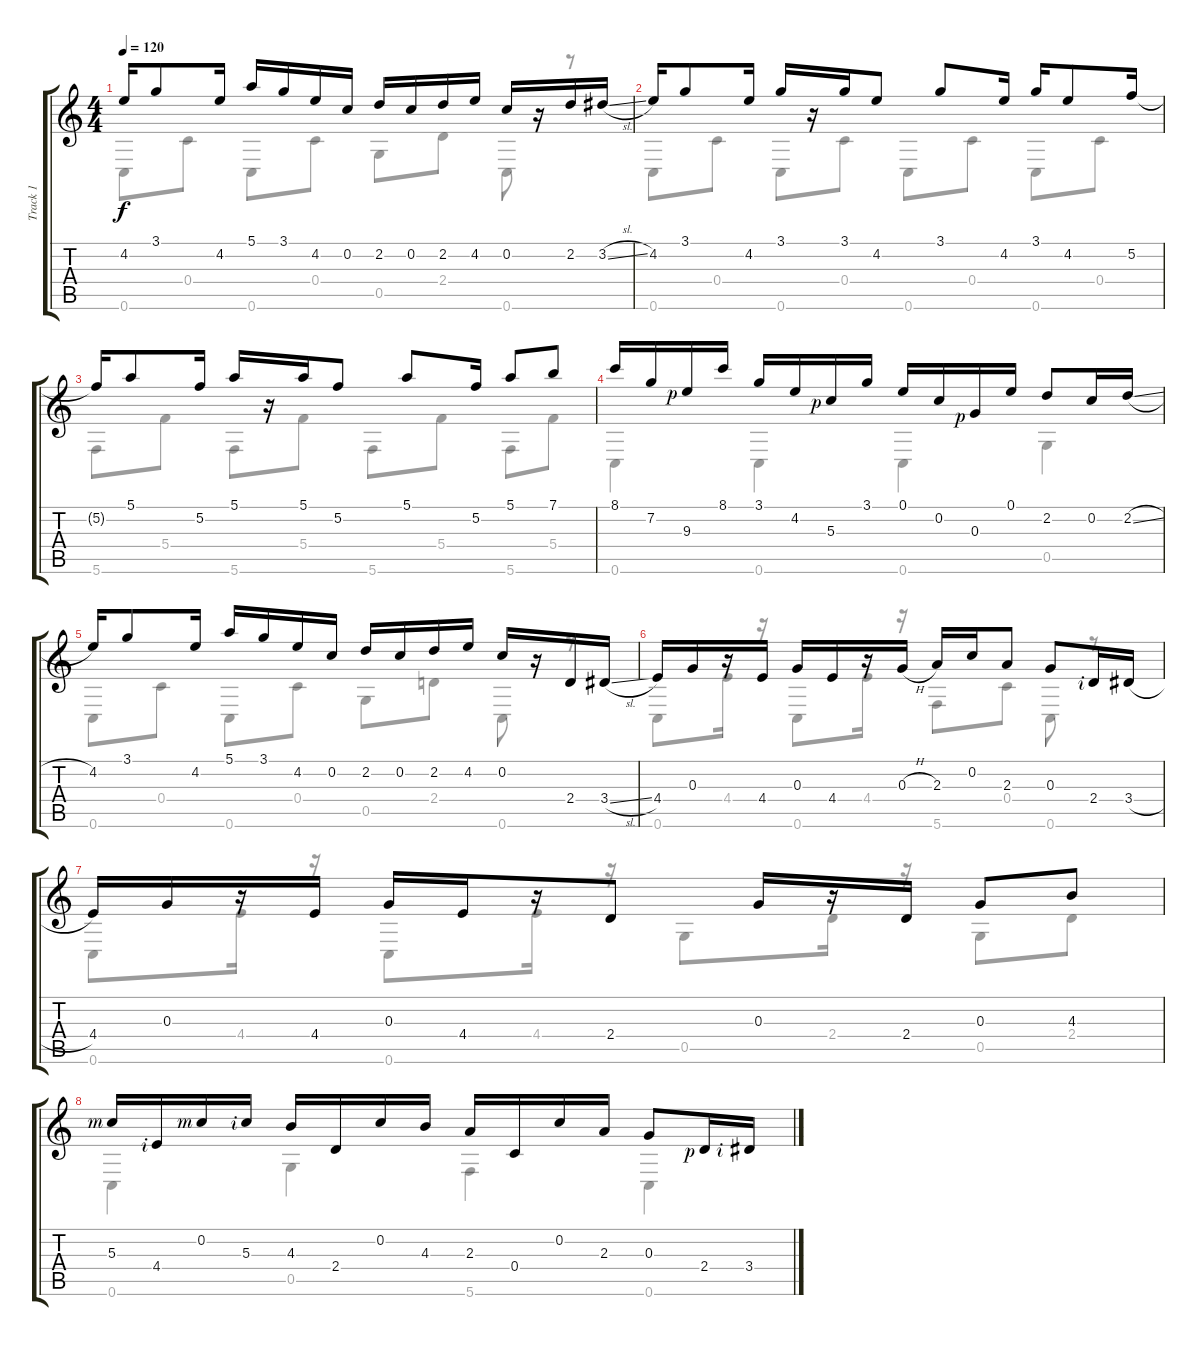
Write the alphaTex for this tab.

\track ("Track 1" "Track 1") {instrument acousticguitarsteel}
\staff {score tabs}
\tuning (E4 C4 G3 C3 G2 C2) {hide}
\voice
\ts (4 4)
\tempo 120
\clef g2
\ks c
4.2.16{dy f} 3.1.8 4.2.16 5.1.16 3.1.16 4.2.16 0.2.16 2.2.16 0.2.16 2.2.16 4.2.16 0.2.16 r.16 2.2.16 3.2{sl}.16 |
4.2.16 3.1.8 4.2.16 3.1.16 r.16 3.1.16 4.2.8 3.1.8 4.2.16 3.1.16 4.2.8 5.2.16 |
5.2{t}.16 5.1.8 5.2.16 5.1.16 r.16 5.1.16 5.2.8 5.1.8 5.2.16 5.1.8 7.1.8 |
8.1.16 7.2.16 9.3{rf 1}.16 8.1.16 3.1.16 4.2.16 5.3{rf 1}.16 3.1.16 0.1.16 0.2.16 0.3{rf 1}.16 0.1.16 2.2.8 0.2.16 2.2{sl}.16 |
4.2.16 3.1.8 4.2.16 5.1.16 3.1.16 4.2.16 0.2.16 2.2.16 0.2.16 2.2.16 4.2.16 0.2.16 r.16 2.4.16 3.4{sl}.16 |
4.4.16 0.3.16 r.16 4.4.16 0.3.16 4.4.16 r.16 0.3{h}.16 2.3.16 0.2.16 2.3.8 0.3.8 2.4{rf 2}.16 3.4{h}.16 |
4.4.16 0.3.16 r.16 4.4.16 0.3.16 4.4.16 r.16 2.4.8 0.3.16 r.16 2.4.16 0.3.8 4.3.8 |
5.3{rf 3}.16 4.4{rf 2}.16 0.2{rf 3}.16 5.3{rf 2}.16 4.3.16 2.4.16 0.2.16 4.3.16 2.3.16 0.4.16 0.2.16 2.3.16 0.3.8 2.4{rf 1}.16 3.4{h rf 2}.16
\voice
\clef g2
\ottava regular
\simile none
\ks c
0.6.8{dy f} 0.4.8 0.6.8 0.4.8 0.5.8 2.4.8 0.6.8 r.8 |
0.6.8 0.4.8 0.6.8 0.4.8 0.6.8 0.4.8 0.6.8 0.4.8 |
5.6.8 5.4.8 5.6.8 5.4.8 5.6.8 5.4.8 5.6.8 5.4.8 |
0.6.4 0.6.4 0.6.4 0.5.4 |
0.6.8 0.4.8 0.6.8 0.4.8 0.5.8 2.4.8 0.6.8 r.8 |
0.6.8 4.4.16 r.16 0.6.8 4.4.16 r.16 5.6.8 0.4.8 0.6.8 r.8 |
0.6.8 4.4.16 r.16 0.6.8 4.4.16 r.16 0.5.8 2.4.16 r.16 0.5.8 2.4.8 |
0.6.4 0.5.4 5.6.4 0.6.4
